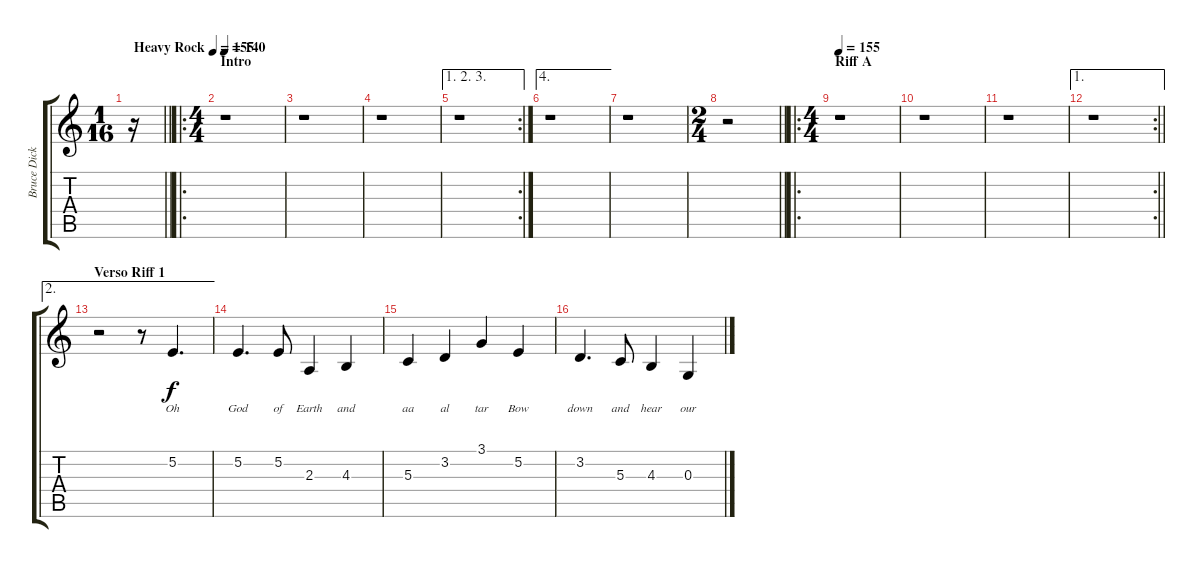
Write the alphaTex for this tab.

\track ("Bruce Dickinson" "Bruce Dick") {instrument lead2sawtooth}
\staff {score tabs}
\tuning (E4 B3 G3 D3 A2 E2) {hide}
\ts (1 16)
\tempo (155 "Heavy Rock")
\clef g2
\barLineRight lightlight
\ks c
r.16{dy f instrument lead2sawtooth} |
\ro
\ts (4 4)
\section ("" "Intro")
\tempo 140
r.1 |
r.1 |
r.1 |
\ae (1 2 3)
\rc 2
r.1 |
\ae 4
r.1 |
r.1 |
\ts (2 4)
\barLineRight lightlight
r.2 |
\ro
\ts (4 4)
\section ("" "Riff A")
\tempo 155
r.1 |
r.1 |
r.1 |
\ae 1
\rc 2
\barLineRight lightlight
r.1 |
\ae 2
\section ("" "Verso Riff 1")
r.2 r.8 5.2.4{d lyrics (0 "Oh") lyrics (1 "") lyrics (2 "") lyrics (3 "") lyrics (4 "")} |
5.2.4{d lyrics (0 "God") lyrics (1 "") lyrics (2 "") lyrics (3 "") lyrics (4 "")} 5.2.8{lyrics (0 "of") lyrics (1 "") lyrics (2 "") lyrics (3 "") lyrics (4 "")} 2.3.4{lyrics (0 "Earth") lyrics (1 "") lyrics (2 "") lyrics (3 "") lyrics (4 "")} 4.3.4{lyrics (0 "and") lyrics (1 "") lyrics (2 "") lyrics (3 "") lyrics (4 "")} |
5.3.4{lyrics (0 "aa") lyrics (1 "") lyrics (2 "") lyrics (3 "") lyrics (4 "")} 3.2.4{lyrics (0 "al") lyrics (1 "") lyrics (2 "") lyrics (3 "") lyrics (4 "")} 3.1.4{lyrics (0 "tar") lyrics (1 "") lyrics (2 "") lyrics (3 "") lyrics (4 "")} 5.2.4{lyrics (0 "Bow") lyrics (1 "") lyrics (2 "") lyrics (3 "") lyrics (4 "")} |
3.2.4{d lyrics (0 "down") lyrics (1 "") lyrics (2 "") lyrics (3 "") lyrics (4 "")} 5.3.8{lyrics (0 "and") lyrics (1 "") lyrics (2 "") lyrics (3 "") lyrics (4 "")} 4.3.4{lyrics (0 "hear") lyrics (1 "") lyrics (2 "") lyrics (3 "") lyrics (4 "")} 0.3.4{lyrics (0 "our") lyrics (1 "") lyrics (2 "") lyrics (3 "") lyrics (4 "")}
